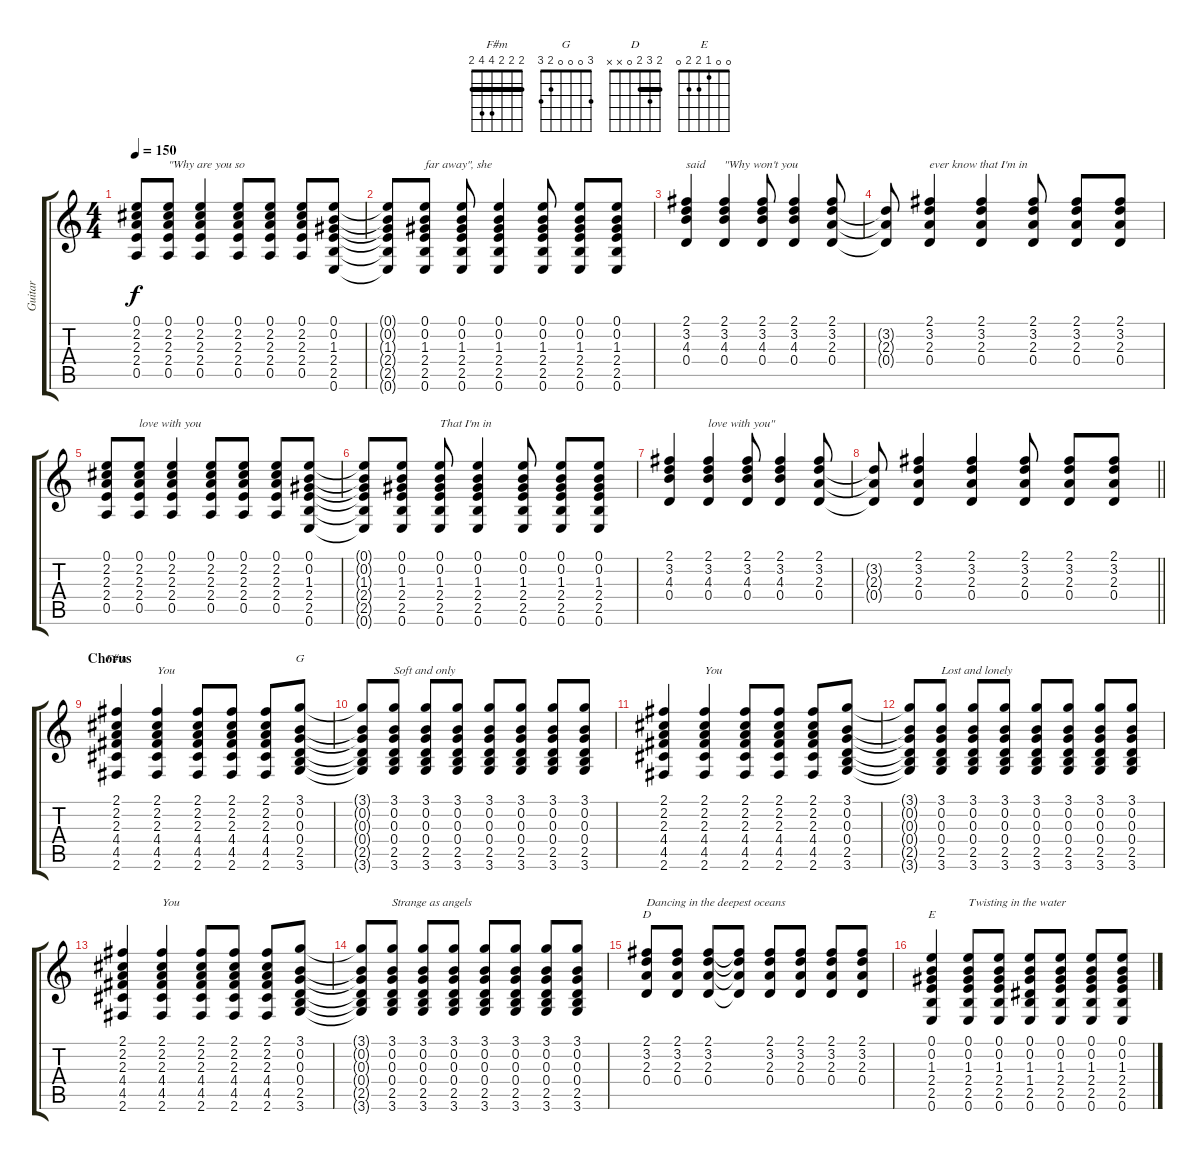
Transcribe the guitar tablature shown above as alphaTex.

\track ("Guitar" "Guitar") {instrument acousticguitarsteel}
\staff {score tabs}
\tuning (E4 B3 G3 D3 A2 E2) {hide}
\chord ("F#m" 2 2 2 4 4 2) {barre 2}
\chord ("G" 3 0 0 0 2 3)
\chord ("D" 2 3 2 0 x x) {barre 2}
\chord ("E" 0 0 1 2 2 0)
\ts (4 4)
\tempo 150
\clef g2
\ks c
(0.1 2.2 2.3 2.4 0.5).8{dy f} (0.1 2.2 2.3 2.4 0.5).8{txt "\"Why are you so"} (0.1 2.2 2.3 2.4 0.5).4 (0.1 2.2 2.3 2.4 0.5).8 (0.1 2.2 2.3 2.4 0.5).8 (0.1 2.2 2.3 2.4 0.5).8 (0.1 0.2 1.3 2.4 2.5 0.6).8 |
(0.1{t} 0.2{t} 1.3{t} 2.4{t} 2.5{t} 0.6{t}).8 (0.1 0.2 1.3 2.4 2.5 0.6).8{txt "far away\", she"} (0.1 0.2 1.3 2.4 2.5 0.6).8 (0.1 0.2 1.3 2.4 2.5 0.6).4 (0.1 0.2 1.3 2.4 2.5 0.6).8 (0.1 0.2 1.3 2.4 2.5 0.6).8 (0.1 0.2 1.3 2.4 2.5 0.6).8 |
(2.1 3.2 4.3 0.4).4{txt "said"} (2.1 3.2 4.3 0.4).4{txt "\"Why won't you"} (2.1 3.2 4.3 0.4).8 (2.1 3.2 4.3 0.4).4 (2.1 3.2 2.3 0.4).8 |
(3.2{t} 2.3{t} 0.4{t}).8 (2.1 3.2 2.3 0.4).4{txt "ever know that I'm in"} (2.1 3.2 2.3 0.4).4 (2.1 3.2 2.3 0.4).8 (2.1 3.2 2.3 0.4).8 (2.1 3.2 2.3 0.4).8 |
(0.1 2.2 2.3 2.4 0.5).8 (0.1 2.2 2.3 2.4 0.5).8{txt "love with you"} (0.1 2.2 2.3 2.4 0.5).4 (0.1 2.2 2.3 2.4 0.5).8 (0.1 2.2 2.3 2.4 0.5).8 (0.1 2.2 2.3 2.4 0.5).8 (0.1 0.2 1.3 2.4 2.5 0.6).8 |
(0.1{t} 0.2{t} 1.3{t} 2.4{t} 2.5{t} 0.6{t}).8 (0.1 0.2 1.3 2.4 2.5 0.6).8 (0.1 0.2 1.3 2.4 2.5 0.6).8{txt "That I'm in"} (0.1 0.2 1.3 2.4 2.5 0.6).4 (0.1 0.2 1.3 2.4 2.5 0.6).8 (0.1 0.2 1.3 2.4 2.5 0.6).8 (0.1 0.2 1.3 2.4 2.5 0.6).8 |
(2.1 3.2 4.3 0.4).4 (2.1 3.2 4.3 0.4).4{txt "love with you\""} (2.1 3.2 4.3 0.4).8 (2.1 3.2 4.3 0.4).4 (2.1 3.2 2.3 0.4).8 |
\barLineRight lightlight
(3.2{t} 2.3{t} 0.4{t}).8 (2.1 3.2 2.3 0.4).4 (2.1 3.2 2.3 0.4).4 (2.1 3.2 2.3 0.4).8 (2.1 3.2 2.3 0.4).8 (2.1 3.2 2.3 0.4).8 |
\section ("" "Chorus")
(2.1 2.2 2.3 4.4 4.5 2.6).4{ch "F#m"} (2.1 2.2 2.3 4.4 4.5 2.6).4{txt "You"} (2.1 2.2 2.3 4.4 4.5 2.6).8 (2.1 2.2 2.3 4.4 4.5 2.6).8 (2.1 2.2 2.3 4.4 4.5 2.6).8 (3.1 0.2 0.3 0.4 2.5 3.6).8{ch "G"} |
(3.1{t} 0.2{t} 0.3{t} 0.4{t} 2.5{t} 3.6{t}).8 (3.1 0.2 0.3 0.4 2.5 3.6).8{txt "Soft and only"} (3.1 0.2 0.3 0.4 2.5 3.6).8 (3.1 0.2 0.3 0.4 2.5 3.6).8 (3.1 0.2 0.3 0.4 2.5 3.6).8 (3.1 0.2 0.3 0.4 2.5 3.6).8 (3.1 0.2 0.3 0.4 2.5 3.6).8 (3.1 0.2 0.3 0.4 2.5 3.6).8 |
(2.1 2.2 2.3 4.4 4.5 2.6).4 (2.1 2.2 2.3 4.4 4.5 2.6).4{txt "You"} (2.1 2.2 2.3 4.4 4.5 2.6).8 (2.1 2.2 2.3 4.4 4.5 2.6).8 (2.1 2.2 2.3 4.4 4.5 2.6).8 (3.1 0.2 0.3 0.4 2.5 3.6).8 |
(3.1{t} 0.2{t} 0.3{t} 0.4{t} 2.5{t} 3.6{t}).8 (3.1 0.2 0.3 0.4 2.5 3.6).8{txt "Lost and lonely"} (3.1 0.2 0.3 0.4 2.5 3.6).8 (3.1 0.2 0.3 0.4 2.5 3.6).8 (3.1 0.2 0.3 0.4 2.5 3.6).8 (3.1 0.2 0.3 0.4 2.5 3.6).8 (3.1 0.2 0.3 0.4 2.5 3.6).8 (3.1 0.2 0.3 0.4 2.5 3.6).8 |
(2.1 2.2 2.3 4.4 4.5 2.6).4 (2.1 2.2 2.3 4.4 4.5 2.6).4{txt "You"} (2.1 2.2 2.3 4.4 4.5 2.6).8 (2.1 2.2 2.3 4.4 4.5 2.6).8 (2.1 2.2 2.3 4.4 4.5 2.6).8 (3.1 0.2 0.3 0.4 2.5 3.6).8 |
(3.1{t} 0.2{t} 0.3{t} 0.4{t} 2.5{t} 3.6{t}).8 (3.1 0.2 0.3 0.4 2.5 3.6).8{txt "Strange as angels"} (3.1 0.2 0.3 0.4 2.5 3.6).8 (3.1 0.2 0.3 0.4 2.5 3.6).8 (3.1 0.2 0.3 0.4 2.5 3.6).8 (3.1 0.2 0.3 0.4 2.5 3.6).8 (3.1 0.2 0.3 0.4 2.5 3.6).8 (3.1 0.2 0.3 0.4 2.5 3.6).8 |
(2.1 3.2 2.3 0.4).8{ch "D" txt "Dancing in the deepest oceans"} (2.1 3.2 2.3 0.4).8 (2.1 3.2 2.3 0.4).8 (2.1{t} 3.2{t} 2.3{t} 0.4{t}).8 (2.1 3.2 2.3 0.4).8 (2.1 3.2 2.3 0.4).8 (2.1 3.2 2.3 0.4).8 (2.1 3.2 2.3 0.4).8 |
(0.1 0.2 1.3 2.4 2.5 0.6).4{ch "E"} (0.1 0.2 1.3 2.4 2.5 0.6).8{txt "Twisting in the water"} (0.1 0.2 1.3 2.4 2.5 0.6).8 (0.1 0.2 1.3 1.4 2.5 0.6).8 (0.1 0.2 1.3 2.4 2.5 0.6).8 (0.1 0.2 1.3 2.4 2.5 0.6).8 (0.1 0.2 1.3 2.4 2.5 0.6).8
